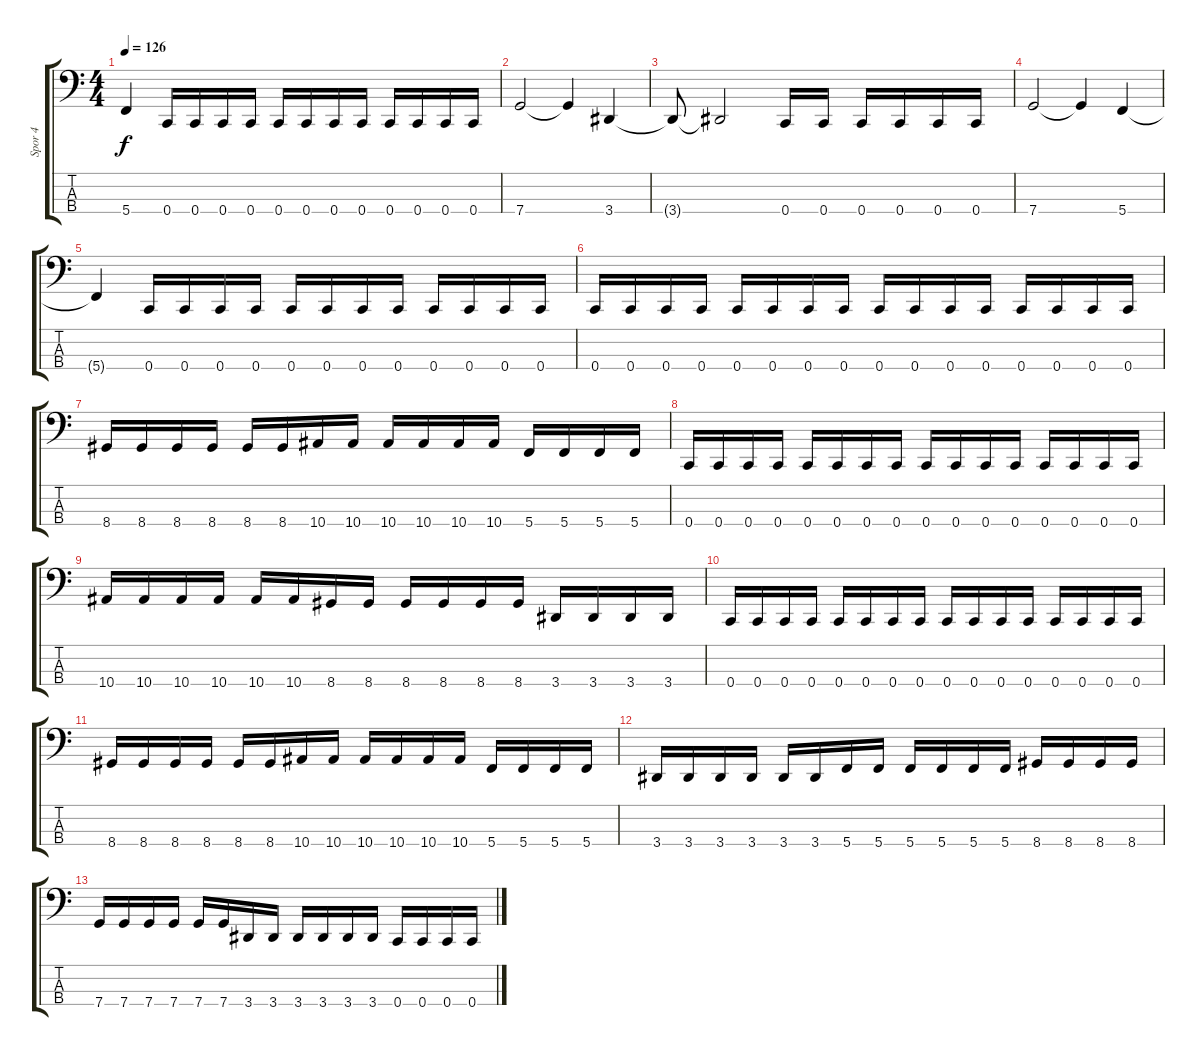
\track ("Spor 4" "Spor 4") {instrument electricbassfinger}
\staff {score tabs}
\tuning (F2 C2 G1 C1) {hide}
\ts (4 4)
\tempo 126
\clef f4
\ks c
5.4{t}.4{dy f} 0.4.16 0.4.16 0.4.16 0.4.16 0.4.16 0.4.16 0.4.16 0.4.16 0.4.16 0.4.16 0.4.16 0.4.16 |
7.4.2 7.4{t}.4 3.4.4 |
3.4{t}.8 3.4{t}.2 0.4.16 0.4.16 0.4.16 0.4.16 0.4.16 0.4.16 |
7.4.2 7.4{t}.4 5.4.4 |
5.4{t}.4 0.4.16 0.4.16 0.4.16 0.4.16 0.4.16 0.4.16 0.4.16 0.4.16 0.4.16 0.4.16 0.4.16 0.4.16 |
0.4.16 0.4.16 0.4.16 0.4.16 0.4.16 0.4.16 0.4.16 0.4.16 0.4.16 0.4.16 0.4.16 0.4.16 0.4.16 0.4.16 0.4.16 0.4.16 |
8.4.16 8.4.16 8.4.16 8.4.16 8.4.16 8.4.16 10.4.16 10.4.16 10.4.16 10.4.16 10.4.16 10.4.16 5.4.16 5.4.16 5.4.16 5.4.16 |
0.4.16 0.4.16 0.4.16 0.4.16 0.4.16 0.4.16 0.4.16 0.4.16 0.4.16 0.4.16 0.4.16 0.4.16 0.4.16 0.4.16 0.4.16 0.4.16 |
10.4.16 10.4.16 10.4.16 10.4.16 10.4.16 10.4.16 8.4.16 8.4.16 8.4.16 8.4.16 8.4.16 8.4.16 3.4.16 3.4.16 3.4.16 3.4.16 |
0.4.16 0.4.16 0.4.16 0.4.16 0.4.16 0.4.16 0.4.16 0.4.16 0.4.16 0.4.16 0.4.16 0.4.16 0.4.16 0.4.16 0.4.16 0.4.16 |
8.4.16 8.4.16 8.4.16 8.4.16 8.4.16 8.4.16 10.4.16 10.4.16 10.4.16 10.4.16 10.4.16 10.4.16 5.4.16 5.4.16 5.4.16 5.4.16 |
3.4.16 3.4.16 3.4.16 3.4.16 3.4.16 3.4.16 5.4.16 5.4.16 5.4.16 5.4.16 5.4.16 5.4.16 8.4.16 8.4.16 8.4.16 8.4.16 |
7.4.16 7.4.16 7.4.16 7.4.16 7.4.16 7.4.16 3.4.16 3.4.16 3.4.16 3.4.16 3.4.16 3.4.16 0.4.16 0.4.16 0.4.16 0.4.16
